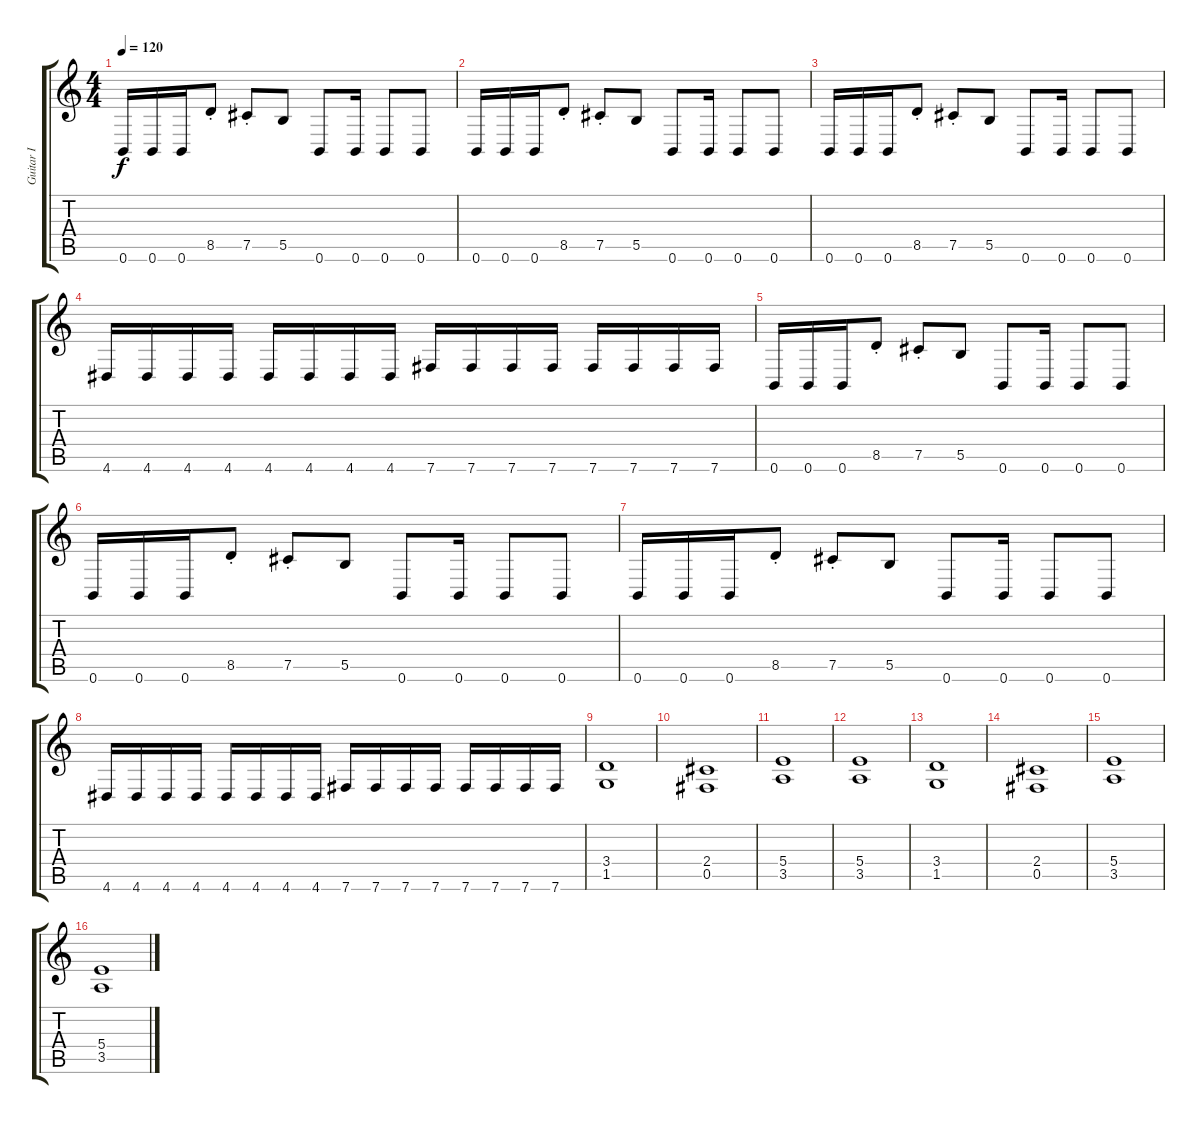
\track ("Guitar I" "Guitar I") {instrument distortionguitar}
\staff {score tabs}
\tuning (Db4 Ab3 E3 B2 Gb2 B1) {hide}
\ts (4 4)
\tempo 120
\clef g2
\ks c
0.6.16{dy f} 0.6.16 0.6.16 8.5{st}.8 7.5{st}.8 5.5.8 0.6.8 0.6.16 0.6.8 0.6.8 |
0.6.16 0.6.16 0.6.16 8.5{st}.8 7.5{st}.8 5.5.8 0.6.8 0.6.16 0.6.8 0.6.8 |
0.6.16 0.6.16 0.6.16 8.5{st}.8 7.5{st}.8 5.5.8 0.6.8 0.6.16 0.6.8 0.6.8 |
4.6.16 4.6.16 4.6.16 4.6.16 4.6.16 4.6.16 4.6.16 4.6.16 7.6.16 7.6.16 7.6.16 7.6.16 7.6.16 7.6.16 7.6.16 7.6.16 |
0.6.16 0.6.16 0.6.16 8.5{st}.8 7.5{st}.8 5.5.8 0.6.8 0.6.16 0.6.8 0.6.8 |
0.6.16 0.6.16 0.6.16 8.5{st}.8 7.5{st}.8 5.5.8 0.6.8 0.6.16 0.6.8 0.6.8 |
0.6.16 0.6.16 0.6.16 8.5{st}.8 7.5{st}.8 5.5.8 0.6.8 0.6.16 0.6.8 0.6.8 |
4.6.16 4.6.16 4.6.16 4.6.16 4.6.16 4.6.16 4.6.16 4.6.16 7.6.16 7.6.16 7.6.16 7.6.16 7.6.16 7.6.16 7.6.16 7.6.16 |
(3.4 1.5).1 |
(2.4 0.5).1 |
(5.4 3.5).1 |
(5.4 3.5).1 |
(3.4 1.5).1 |
(2.4 0.5).1 |
(5.4 3.5).1 |
(5.4 3.5).1
